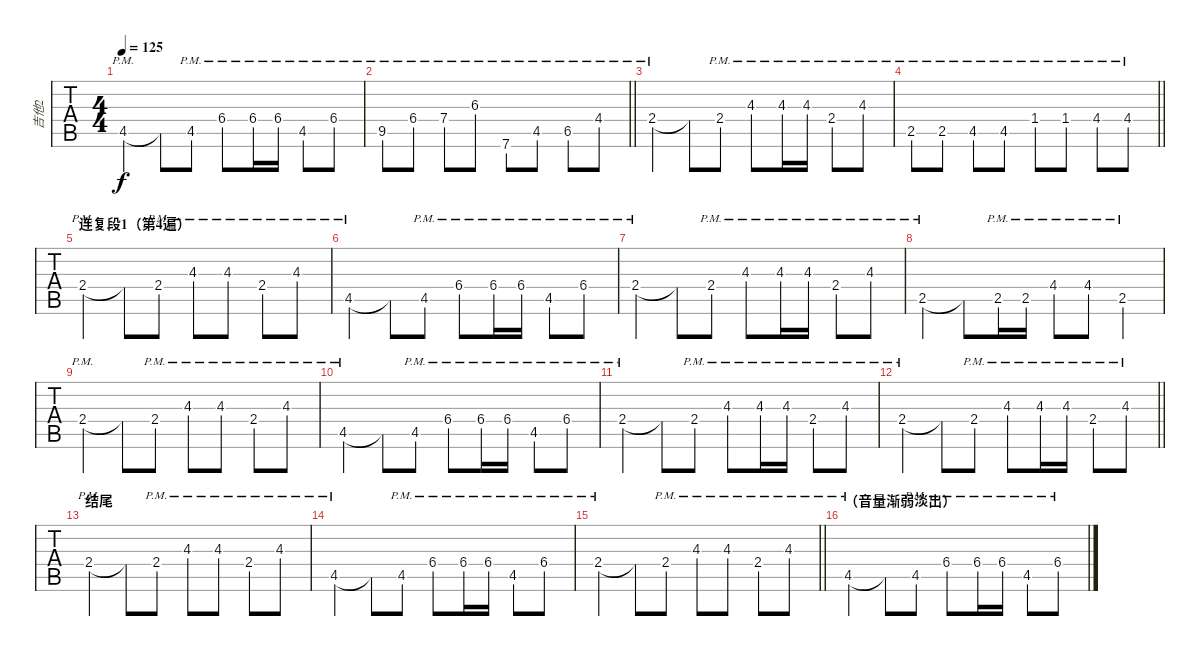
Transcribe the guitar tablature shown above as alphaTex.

\track ("吉他2" "吉他2") {instrument acousticguitarnylon}
\staff {tabs}
\tuning (E4 B3 G3 D3 A2 E2) {hide}
\ts (4 4)
\tempo 125
\clef g2
\ks e
4.5{pm}.4{dy f} 4.5{t}.8 4.5{pm}.8 6.4{pm}.8 6.4{pm}.16 6.4{pm}.16 4.5{pm}.8 6.4{pm}.8 |
\barLineRight lightlight
9.5{pm}.8 6.4{pm}.8 7.4{pm}.8 6.3{pm}.8 7.6{pm}.8 4.5{pm}.8 6.5{pm}.8 4.4{pm}.8 |
2.4{pm}.4 2.4{t}.8 2.4{pm}.8 4.3{pm}.8 4.3{pm}.16 4.3{pm}.16 2.4{pm}.8 4.3{pm}.8 |
\barLineRight lightlight
2.5{pm}.8 2.5{pm}.8 4.5{pm}.8 4.5{pm}.8 1.4{pm}.8 1.4{pm}.8 4.4{pm}.8 4.4{pm}.8 |
\section ("" "连复段1（第4遍）")
2.4{pm}.4 2.4{t}.8 2.4{pm}.8 4.3{pm}.8 4.3{pm}.8 2.4{pm}.8 4.3{pm}.8 |
4.5{pm}.4 4.5{t}.8 4.5{pm}.8 6.4{pm}.8 6.4{pm}.16 6.4{pm}.16 4.5{pm}.8 6.4{pm}.8 |
2.4{pm}.4 2.4{t}.8 2.4{pm}.8 4.3{pm}.8 4.3{pm}.16 4.3{pm}.16 2.4{pm}.8 4.3{pm}.8 |
2.5{pm}.4 2.5{t}.8 2.5{pm}.16 2.5{pm}.16 4.4{pm}.8 4.4{pm}.8 2.5{pm}.4 |
2.4{pm}.4 2.4{t}.8 2.4{pm}.8 4.3{pm}.8 4.3{pm}.8 2.4{pm}.8 4.3{pm}.8 |
4.5{pm}.4 4.5{t}.8 4.5{pm}.8 6.4{pm}.8 6.4{pm}.16 6.4{pm}.16 4.5{pm}.8 6.4{pm}.8 |
2.4{pm}.4 2.4{t}.8 2.4{pm}.8 4.3{pm}.8 4.3{pm}.16 4.3{pm}.16 2.4{pm}.8 4.3{pm}.8 |
\barLineRight lightlight
2.4{pm}.4 2.4{t}.8 2.4{pm}.8 4.3{pm}.8 4.3{pm}.16 4.3{pm}.16 2.4{pm}.8 4.3{pm}.8 |
\section ("" "结尾")
2.4{pm}.4 2.4{t}.8 2.4{pm}.8 4.3{pm}.8 4.3{pm}.8 2.4{pm}.8 4.3{pm}.8 |
4.5{pm}.4 4.5{t}.8 4.5{pm}.8 6.4{pm}.8 6.4{pm}.16 6.4{pm}.16 4.5{pm}.8 6.4{pm}.8 |
\barLineRight lightlight
2.4{pm}.4 2.4{t}.8 2.4{pm}.8 4.3{pm}.8 4.3{pm}.8 2.4{pm}.8 4.3{pm}.8 |
\section ("" "（音量渐弱淡出）")
4.5{pm}.4 4.5{t}.8 4.5{pm}.8 6.4{pm}.8 6.4{pm}.16 6.4{pm}.16 4.5{pm}.8 6.4{pm}.8
